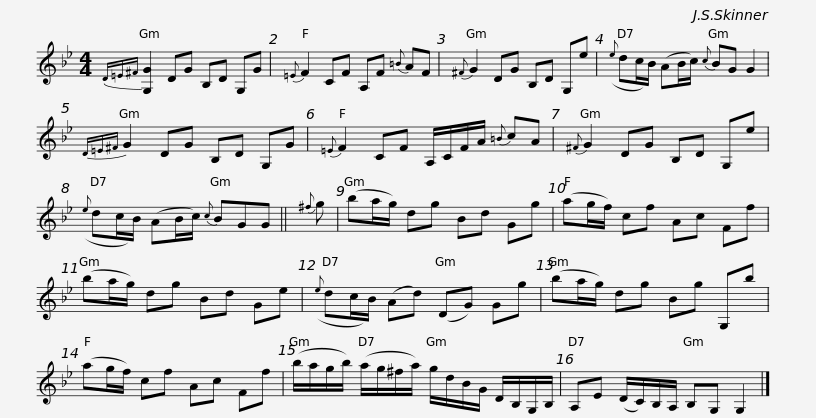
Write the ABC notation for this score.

X:1
L:1/8
M:4/4
I:linebreak $
K:Gmin
V:1 treble
V:1
{D=E^F} [G,G]2 DG B,D G,G |{=E} F2 CF A,F{=B} AF |{^F} G2 DG B,D G,e |({e} dc/B/) (AB/c/){c} BG G2 |${D=E^F} G2 DG B,D G,G | %5
{=E} F2 CF A,/C/F/A/{=B} cA |{^F} G2 DG B,D G,e |({e} dc/B/) (AB/c/){c} BGG ||{^f} g |$ (ba/g/) dg Bd Gg | %10
 (ag/f/) cf Ac Ff | (ba/g/) dg Bd Ge |({e} dc/B/) (Ad) (DG) Gg |$ (ba/g/) dg Bg G,b | (ag/f/) cf Ac Ff | %15
 (b/a/g/b/) (a/g/^f/a/) g/d/B/G/ D/B,/G,/B,/ |$ A,E (D/C/)B,/A,/ B,G, G,2 |] %17
